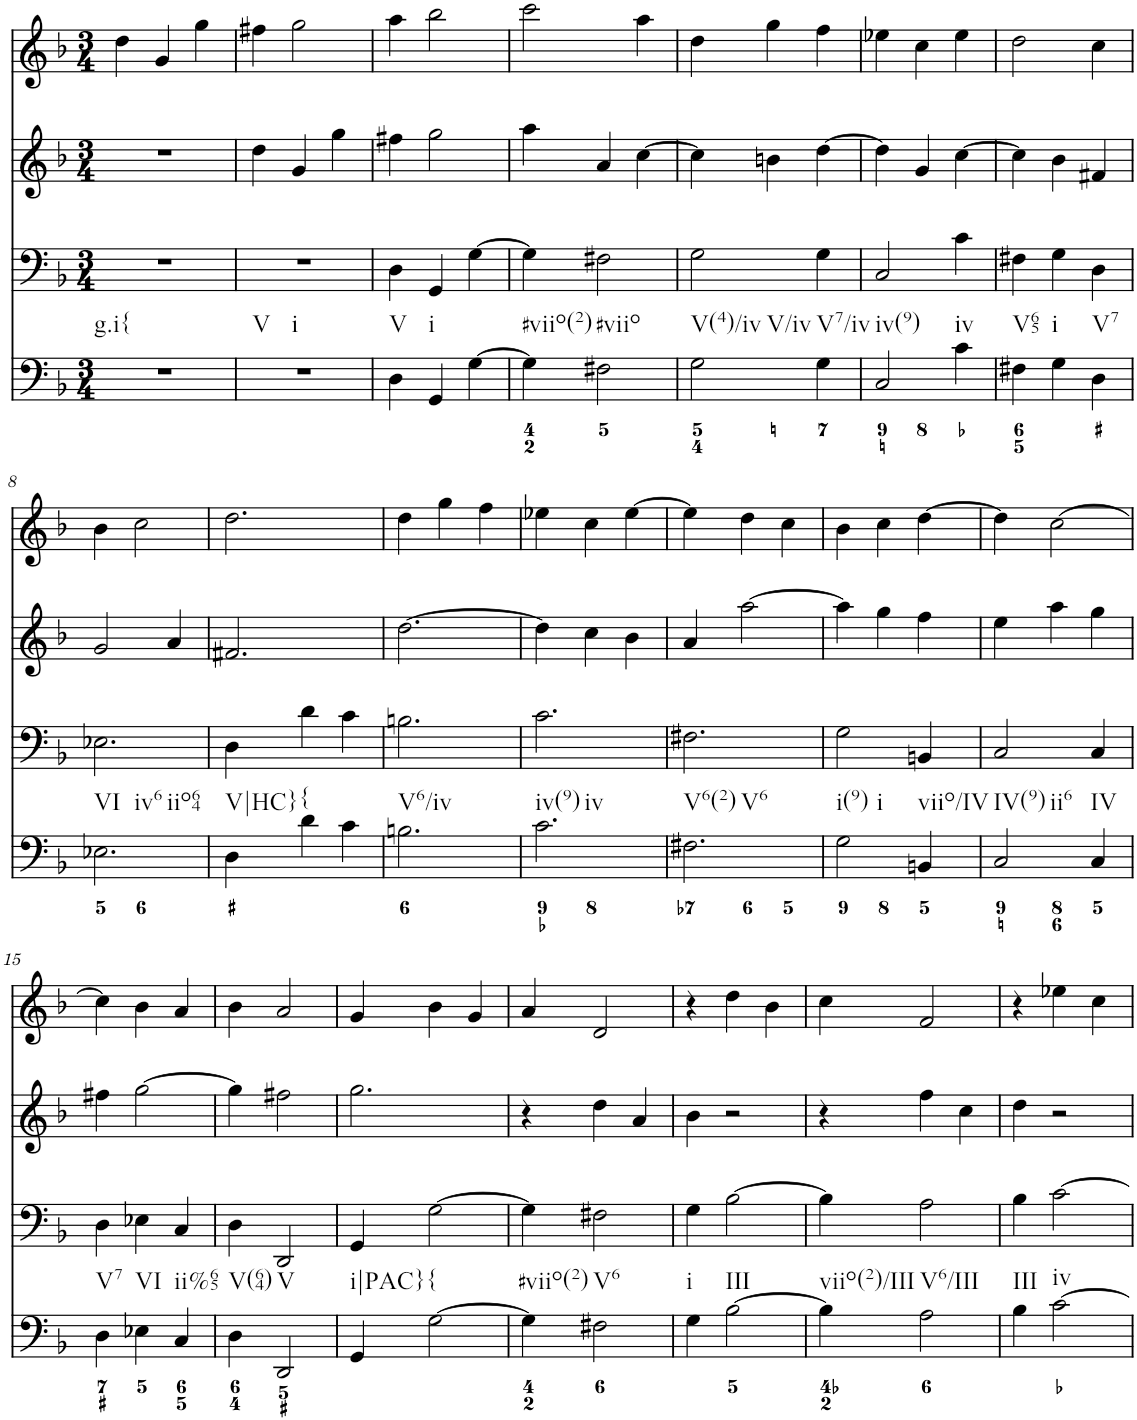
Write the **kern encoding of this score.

**kern	**kern	**kern	**kern
*part4	*part3	*part2	*part1
*staff4	*staff3	*staff2	*staff1
*I"Piano	*I"Piano	*I"Piano	*I"Piano
*I'Pno	*I'Pno	*I'Pno	*I'Pno
*clefF4	*clefF4	*clefG2	*clefG2
*k[b-]	*k[b-]	*k[b-]	*k[b-]
*d:	*d:	*d:	*d:
*M3/4	*M3/4	*M3/4	*M3/4
=1	=1	=1	=1
!LO:TX:b:t=g.i{	!	!	!
2.r	2.r	2.r	4dd\
.	.	.	4g/
.	.	.	4gg\
=2	=2	=2	=2
!LO:TX:b:t=V	!	!	!
!LO:TX:b:t=i	!	!	!
2.r	2.r	4dd\	4ff#X\
.	.	4g/	2gg\
.	.	4gg\	.
=3	=3	=3	=3
!LO:TX:b:t=V	!	!	!
4D\	4D\	4ff#X\	4aa\
!LO:TX:b:t=i	!	!	!
4GG/	4GG/	2gg\	2bb-\
[4G\	[4G\	.	.
=4	=4	=4	=4
!LO:TX:b:t=#viio(2)	!	!	!
4G\]	4G\]	4aa\	2ccc\
!LO:TX:b:t=#viio	!	!	!
2F#X\	2F#X\	4a/	.
.	.	[4cc\	4aa\
=5	=5	=5	=5
!LO:TX:b:t=V(4)/iv	!	!	!
!LO:TX:b:t=V/iv	!	!	!
2G\	2G\	4cc\]	4dd\
.	.	4bn\	4gg\
!LO:TX:b:t=V7/iv	!	!	!
4G\	4G\	[4dd\	4ff\
=6	=6	=6	=6
!LO:TX:b:t=iv(9)	!	!	!
2C/	2C/	4dd\]	4ee-X\
.	.	4g/	4cc\
!LO:TX:b:t=iv	!	!	!
4c\	4c\	[4cc\	4ee-\
=7	=7	=7	=7
!LO:TX:b:t=V65	!	!	!
4F#X\	4F#X\	4cc\]	2dd\
!LO:TX:b:t=i	!	!	!
4G\	4G\	4b-\	.
!LO:TX:b:t=V7	!	!	!
4D\	4D\	4f#X/	4cc\
!!LO:LB:g=z
=8	=8	=8	=8
!LO:TX:b:t=VI	!	!	!
!LO:TX:b:t=iv6	!	!	!
!LO:TX:b:t=iio64	!	!	!
2.E-X\	2.E-X\	2g/	4b-\
.	.	.	2cc\
.	.	4a/	.
=9	=9	=9	=9
!LO:TX:b:t=V|HC}	!	!	!
4D\	4D\	2.f#X/	2.dd\
!LO:TX:b:t={	!	!	!
4d\	4d\	.	.
4c\	4c\	.	.
=10	=10	=10	=10
!LO:TX:b:t=V6/iv	!	!	!
2.Bn\	2.Bn\	[2.dd\	4dd\
.	.	.	4gg\
.	.	.	4ff\
=11	=11	=11	=11
!LO:TX:b:t=iv(9)	!	!	!
!LO:TX:b:t=iv	!	!	!
2.c\	2.c\	4dd\]	4ee-X\
.	.	4cc\	4cc\
.	.	4b-\	[4ee-\
=12	=12	=12	=12
!LO:TX:b:t=V6(2)	!	!	!
!LO:TX:b:t=V6	!	!	!
2.F#X\	2.F#X\	4a/	4ee-\]
.	.	[2aa\	4dd\
.	.	.	4cc\
=13	=13	=13	=13
!LO:TX:b:t=i(9)	!	!	!
!LO:TX:b:t=i	!	!	!
2G\	2G\	4aa\]	4b-\
.	.	4gg\	4cc\
!LO:TX:b:t=viio/IV	!	!	!
4BBn/	4BBn/	4ff\	[4dd\
=14	=14	=14	=14
!LO:TX:b:t=IV(9)	!	!	!
!LO:TX:b:t=ii6	!	!	!
2C/	2C/	4ee\	4dd\]
.	.	4aa\	[2cc\
!LO:TX:b:t=IV	!	!	!
4C/	4C/	4gg\	.
!!LO:LB:g=z
=15	=15	=15	=15
!LO:TX:b:t=V7	!	!	!
4D\	4D\	4ff#X\	4cc\]
!LO:TX:b:t=VI	!	!	!
4E-X\	4E-X\	[2gg\	4b-\
!LO:TX:b:t=ii%65	!	!	!
4C/	4C/	.	4a/
=16	=16	=16	=16
!LO:TX:b:t=V(64)	!	!	!
4D\	4D\	4gg\]	4b-\
!LO:TX:b:t=V	!	!	!
2DD/	2DD/	2ff#X\	2a/
=17	=17	=17	=17
!LO:TX:b:t=i|PAC}	!	!	!
4GG/	4GG/	2.gg\	4g/
!LO:TX:b:t={	!	!	!
[2G\	[2G\	.	4b-\
.	.	.	4g/
=18	=18	=18	=18
!LO:TX:b:t=#viio(2)	!	!	!
4G\]	4G\]	4r	4a/
!LO:TX:b:t=V6	!	!	!
2F#X\	2F#X\	4dd\	2d/
.	.	4a/	.
=19	=19	=19	=19
!LO:TX:b:t=i	!	!	!
4G\	4G\	4b-\	4r
!LO:TX:b:t=III	!	!	!
[2B-\	[2B-\	2r	4dd\
.	.	.	4b-\
=20	=20	=20	=20
!LO:TX:b:t=viio(2)/III	!	!	!
4B-\]	4B-\]	4r	4cc\
!LO:TX:b:t=V6/III	!	!	!
2A\	2A\	4ff\	2f/
.	.	4cc\	.
=21	=21	=21	=21
!LO:TX:b:t=III	!	!	!
4B-\	4B-\	4dd\	4r
!LO:TX:b:t=iv	!	!	!
[2c\	[2c\	2r	4ee-X\
.	.	.	4cc\
=	=	=	=
*-	*-	*-	*-
